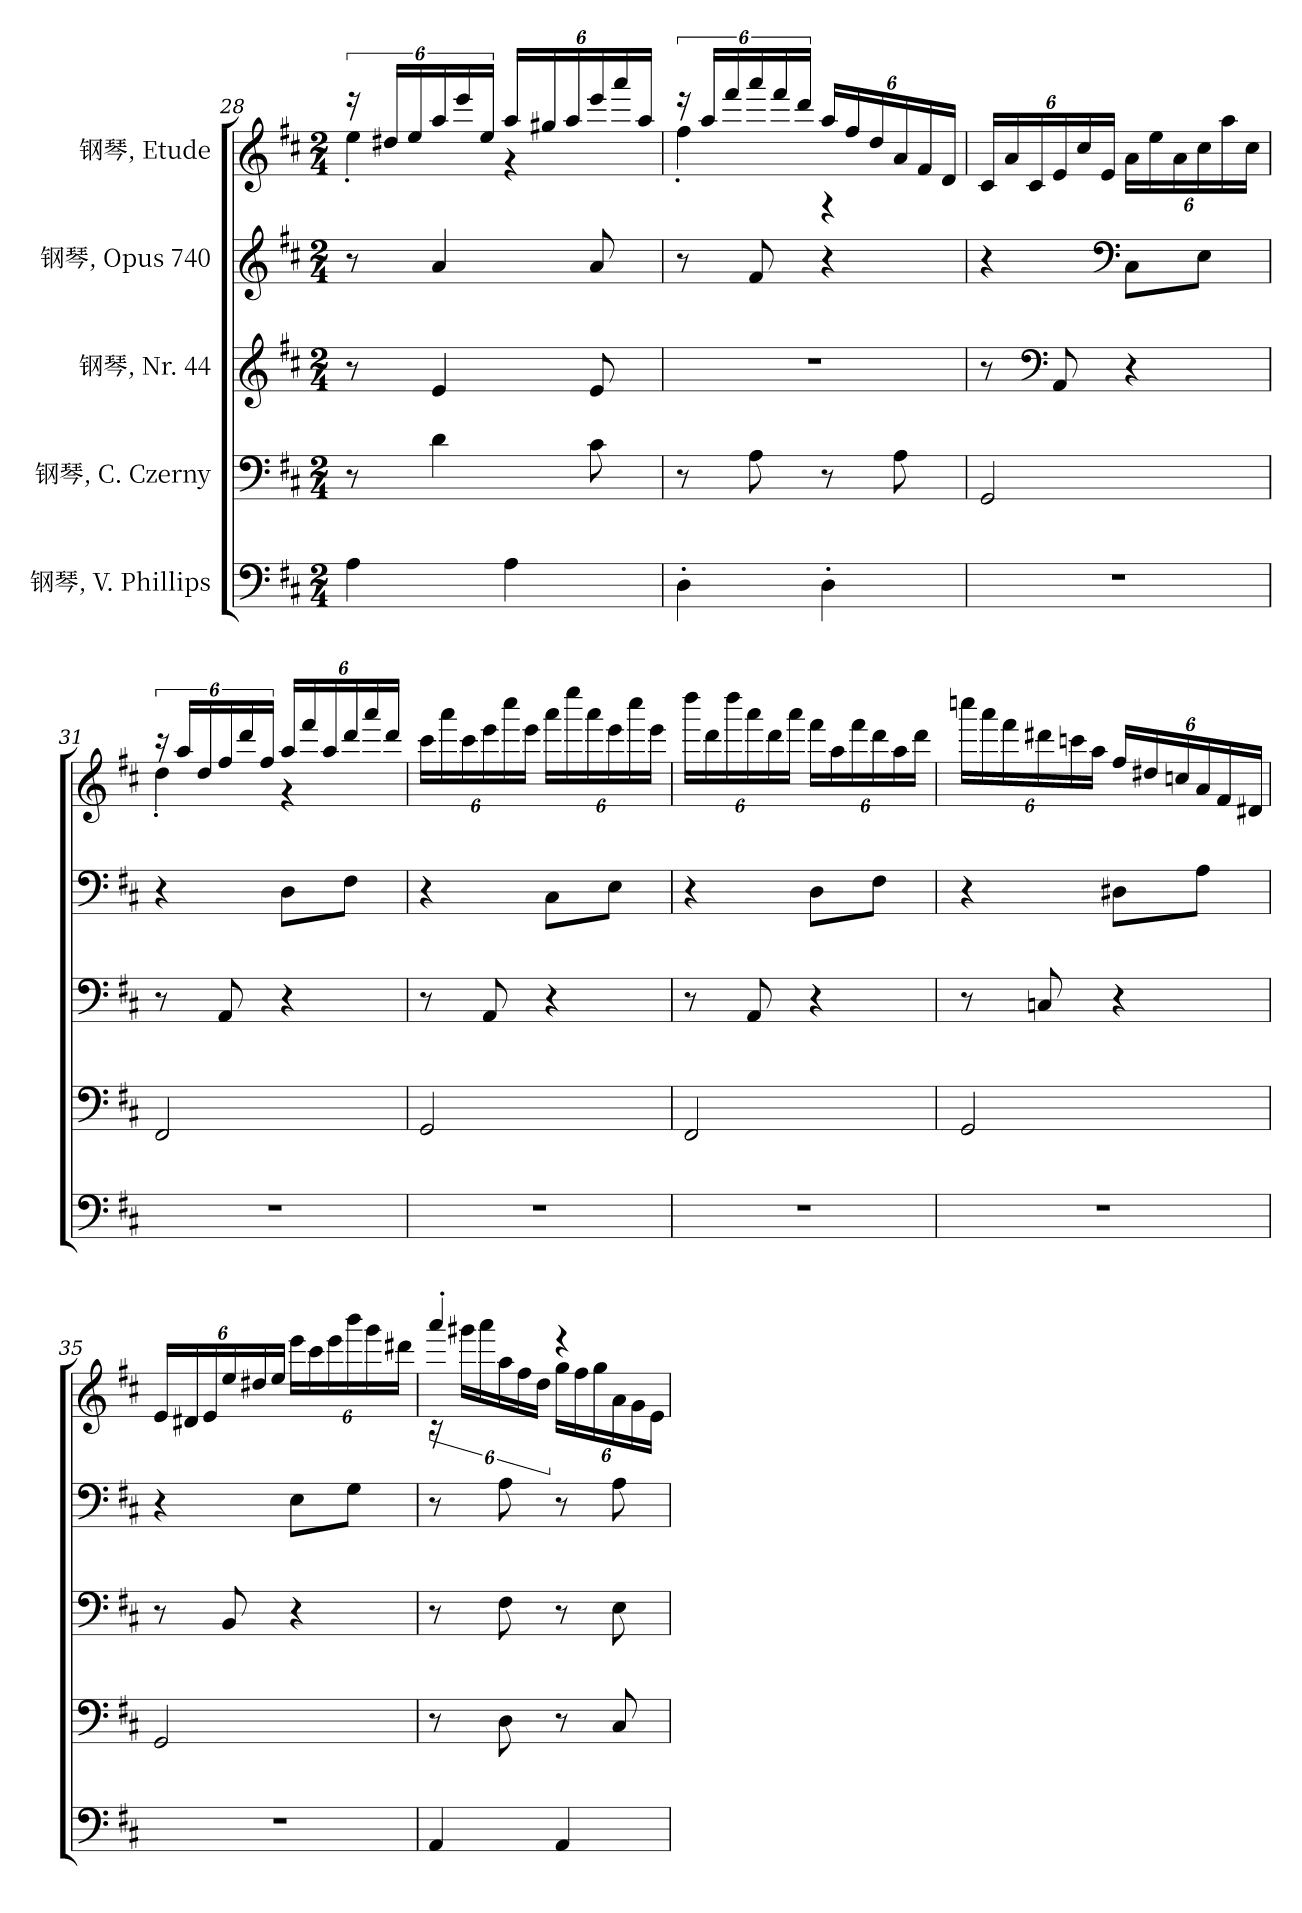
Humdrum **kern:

**kern	**kern	**kern	**kern	**kern
*part5	*part4	*part3	*part2	*part1
*staff5	*staff4	*staff3	*staff2	*staff1
*I"钢琴, V. Phillips	*I"钢琴, C. Czerny	*I"钢琴, Nr. 44	*I"钢琴, Opus 740	*I"钢琴, Etude
!!LO:PB:g=z
*clefF4	*clefF4	*clefG2	*clefG2	*clefG2
*k[f#c#]	*k[f#c#]	*k[f#c#]	*k[f#c#]	*k[f#c#]
*M2/4	*M2/4	*M2/4	*M2/4	*M2/4
*MM110	*MM110	*MM110	*MM110	*MM110
=28	=28	=28	=28	=28
*	*	*	*	*^
4A\	8r	8r	8r	24r	4ee'\
.	.	.	.	24dd#X/LL	.
.	.	.	.	24ee/	.
*	*	*	*	*Xbrackettup	*
.	4d\	4e/	4a/	24aa/	.
.	.	.	.	24eee/	.
.	.	.	.	24ee/JJ	.
4A\	.	.	.	24aa/LL	4r
.	.	.	.	24gg#X/	.
.	.	.	.	24aa/	.
.	8c#\	8e/	8a/	24eee/	.
.	.	.	.	24aaa/	.
.	.	.	.	24aa/JJ	.
=29	=29	=29	=29	=29	=29
*	*	*	*	*brackettup	*
*	*	*	*	*MM114	*
4D'\	8r	2r	8r	24r	4ff#'\
.	.	.	.	24aa/LL	.
.	.	.	.	24fff#/	.
*	*	*	*	*Xbrackettup	*
.	8A\	.	8f#/	24aaa/	.
.	.	.	.	24fff#/	.
.	.	.	.	24ddd/JJ	.
4D'\	8r	.	4r	24aa/LL	4r
.	.	.	.	24ff#/	.
.	.	.	.	24dd/	.
.	8A\	.	.	24a/	.
.	.	.	.	24f#/	.
.	.	.	.	24d/JJ	.
*	*	*	*	*v	*v
!!LO:LB:g=z
=30	=30	=30	=30	=30
2r	2GG/	8r	4r	24c#/LL
.	.	.	.	24a/
.	.	.	.	24c#/
*	*	*clefF4	*	*
.	.	8AA/	.	24e/
.	.	.	.	24cc#/
.	.	.	.	24e/JJ
*	*	*	*clefF4	*
.	.	4r	8C#\L	24a\LL
.	.	.	.	24ee\
.	.	.	.	24a\
.	.	.	8E\J	24cc#\
.	.	.	.	24aa\
.	.	.	.	24cc#\JJ
=31	=31	=31	=31	=31
*	*	*	*	*brackettup
*	*	*	*	*^
2r	2FF#/	8r	4r	24r	4dd'\
.	.	.	.	24aa/LL	.
.	.	.	.	24dd/	.
*	*	*	*	*Xbrackettup	*
.	.	8AA/	.	24ff#/	.
.	.	.	.	24ddd/	.
.	.	.	.	24ff#/JJ	.
.	.	4r	8D\L	24aa/LL	4r
.	.	.	.	24fff#/	.
.	.	.	.	24aa/	.
.	.	.	8F#\J	24ddd/	.
.	.	.	.	24aaa/	.
.	.	.	.	24ddd/JJ	.
*	*	*	*	*v	*v
!!LO:PB:g=z
=32	=32	=32	=32	=32
2r	2GG/	8r	4r	24ccc#\LL
.	.	.	.	24aaa\
.	.	.	.	24ccc#\
.	.	8AA/	.	24eee\
.	.	.	.	24cccc#\
.	.	.	.	24eee\JJ
.	.	4r	8C#\L	24aaa\LL
.	.	.	.	24eeee\
.	.	.	.	24aaa\
.	.	.	8E\J	24eee\
.	.	.	.	24cccc#\
.	.	.	.	24eee\JJ
=33	=33	=33	=33	=33
2r	2FF#/	8r	4r	24dddd\LL
.	.	.	.	24ddd\
.	.	.	.	24dddd\
.	.	8AA/	.	24aaa\
.	.	.	.	24ddd\
.	.	.	.	24aaa\JJ
.	.	4r	8D\L	24fff#\LL
.	.	.	.	24aa\
.	.	.	.	24fff#\
.	.	.	8F#\J	24ddd\
.	.	.	.	24aa\
.	.	.	.	24ddd\JJ
!!LO:LB:g=z
=34	=34	=34	=34	=34
2r	2GG/	8r	4r	24ccccn\LL
.	.	.	.	24aaa\
.	.	.	.	24fff#\
.	.	8Cn/	.	24ddd#X\
.	.	.	.	24cccn\
.	.	.	.	24aa\JJ
.	.	4r	8D#X\L	24ff#/LL
.	.	.	.	24dd#X/
.	.	.	.	24ccn/
.	.	.	8A\J	24a/
.	.	.	.	24f#/
.	.	.	.	24d#X/JJ
=35	=35	=35	=35	=35
2r	2GG/	8r	4r	24e/LL
.	.	.	.	24d#X/
.	.	.	.	24e/
.	.	8BB/	.	24ee/
.	.	.	.	24dd#X/
.	.	.	.	24ee/JJ
.	.	4r	8E\L	24eee\LL
.	.	.	.	24ccc#\
.	.	.	.	24eee\
.	.	.	8G\J	24bbb\
.	.	.	.	24ggg\
.	.	.	.	24ddd#X\JJ
!!LO:PB:g=z
=36	=36	=36	=36	=36
*	*	*	*	*^
*	*	*	*	*	*brackettup
4AA/	8r	8r	8r	4aaa'/	24r
.	.	.	.	.	24ggg#X\LL
.	.	.	.	.	24aaa\
*	*	*	*	*	*Xbrackettup
.	8D\	8F#\	8A\	.	24aa\
.	.	.	.	.	24ff#\
.	.	.	.	.	24dd\JJ
4AA/	8r	8r	8r	4r	24gg\LL
.	.	.	.	.	24ff#\
.	.	.	.	.	24gg\
.	8C#/	8E\	8A\	.	24a\
.	.	.	.	.	24g\
.	.	.	.	.	24e\JJ
*	*	*	*	*v	*v
=	=	=	=	=
*-	*-	*-	*-	*-
